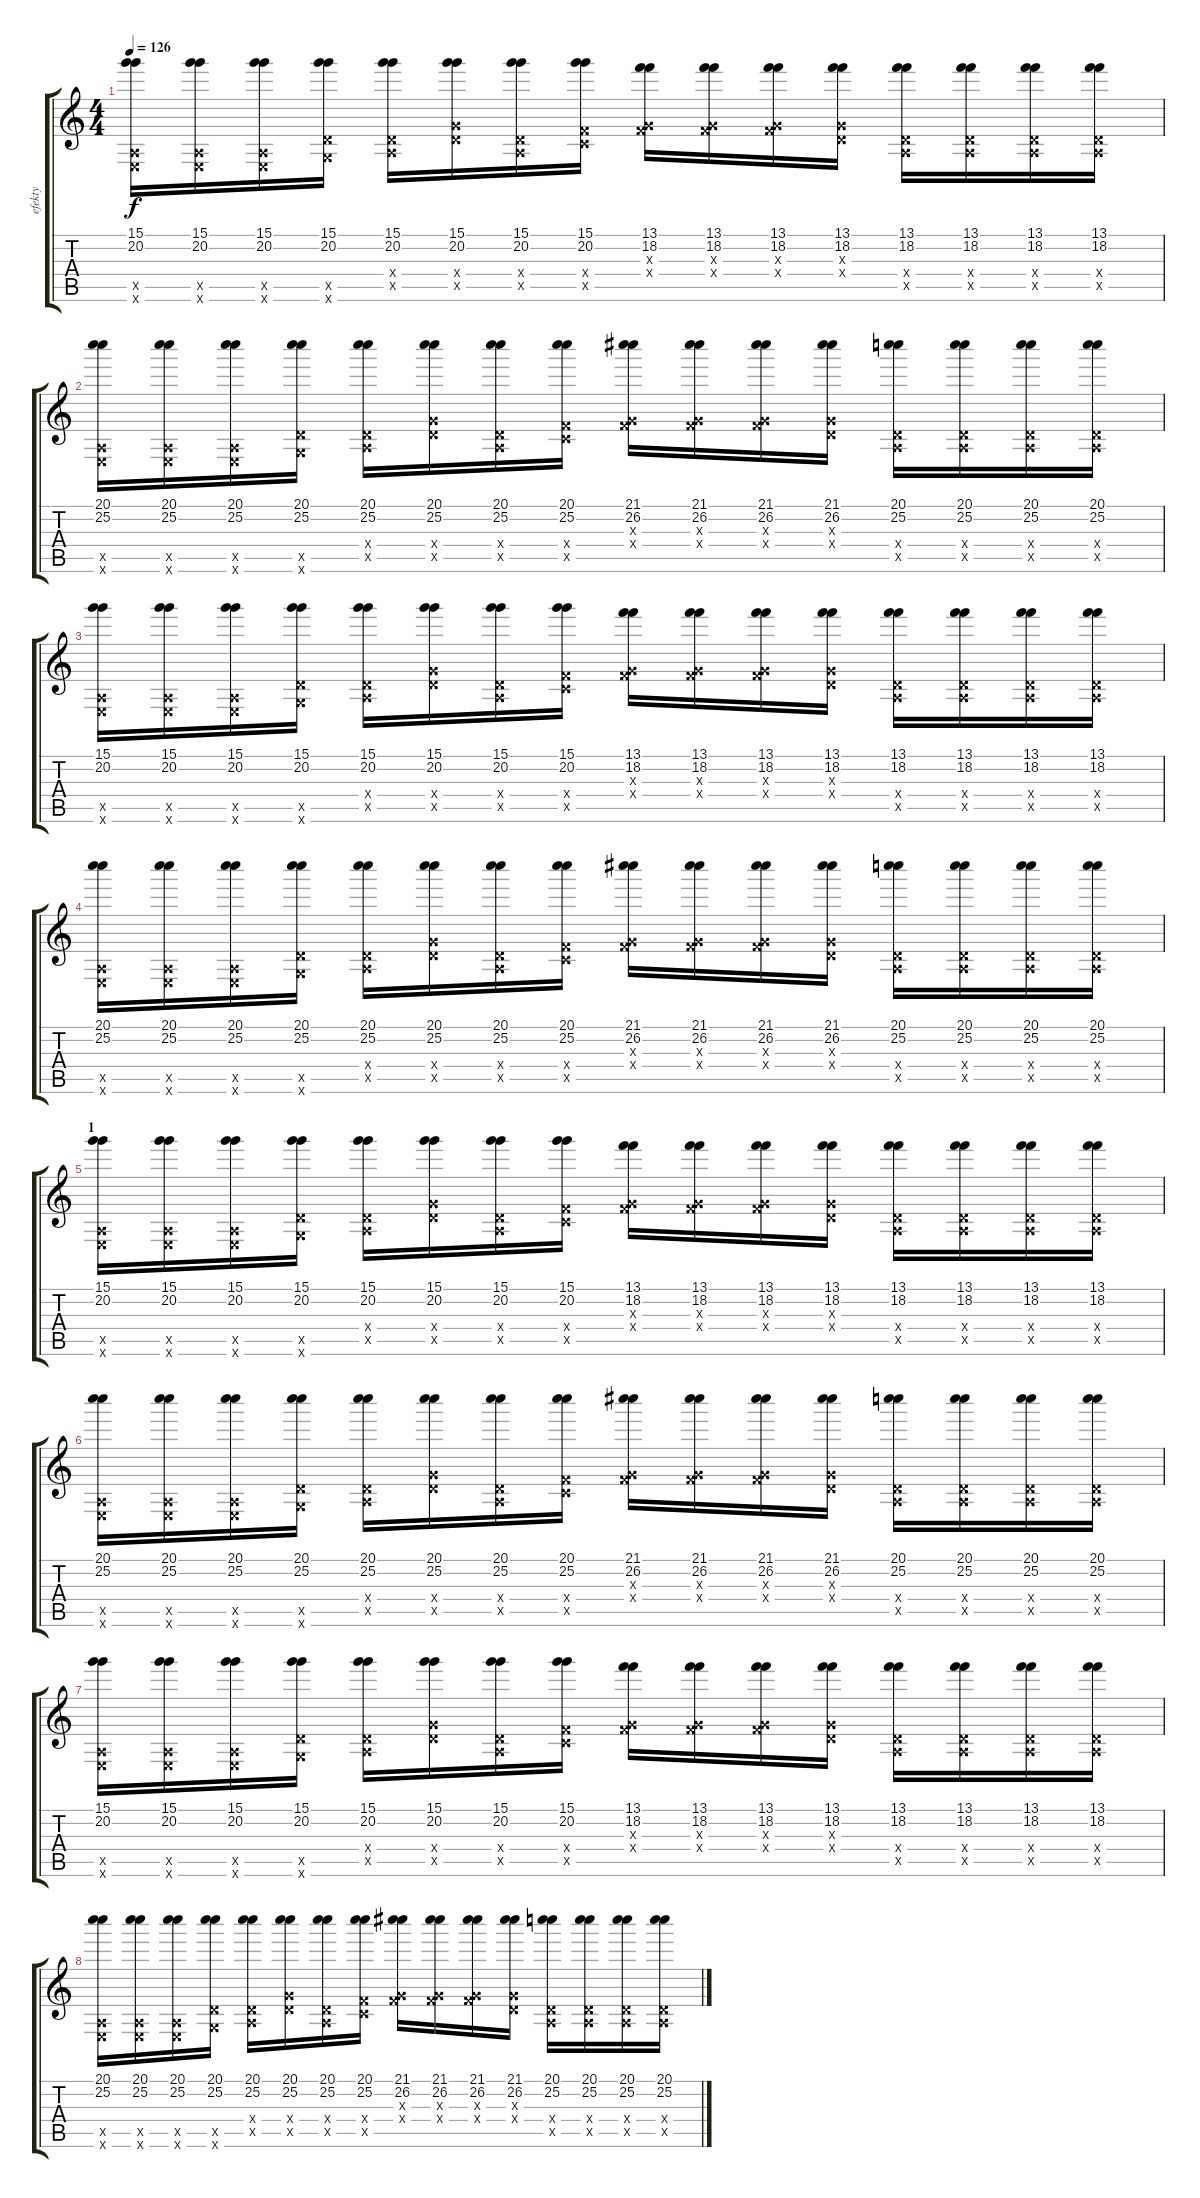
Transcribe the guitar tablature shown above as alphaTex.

\track ("efekty" "efekty") {instrument guitarharmonics}
\staff {score tabs}
\tuning (E4 B3 G3 D3 A2 E2) {hide}
\ts (4 4)
\tempo 126
\clef g2
\ks c
(15.1 20.2 0.5{x} 0.6{x}).16{dy f} (15.1 20.2 0.5{x} 0.6{x}).16 (15.1 20.2 0.5{x} 0.6{x}).16 (15.1 20.2 5.5{x} 3.6{x}).16 (15.1 20.2 0.4{x} 0.5{x}).16 (15.1 20.2 5.4{x} 5.5{x}).16 (15.1 20.2 0.4{x} 0.5{x}).16 (15.1 20.2 3.4{x} 3.5{x}).16 (13.1 18.2 0.3{x} 3.4{x}).16 (13.1 18.2 0.3{x} 3.4{x}).16 (13.1 18.2 0.3{x} 3.4{x}).16 (13.1 18.2 0.3{x} 0.4{x}).16 (13.1 18.2 0.4{x} 0.5{x}).16 (13.1 18.2 0.4{x} 0.5{x}).16 (13.1 18.2 0.4{x} 0.5{x}).16 (13.1 18.2 0.4{x} 0.5{x}).16 |
(20.1 25.2 0.5{x} 0.6{x}).16 (20.1 25.2 0.5{x} 0.6{x}).16 (20.1 25.2 0.5{x} 0.6{x}).16 (20.1 25.2 5.5{x} 3.6{x}).16 (20.1 25.2 0.4{x} 0.5{x}).16 (20.1 25.2 5.4{x} 5.5{x}).16 (20.1 25.2 0.4{x} 0.5{x}).16 (20.1 25.2 3.4{x} 3.5{x}).16 (21.1 26.2 0.3{x} 3.4{x}).16 (21.1 26.2 0.3{x} 3.4{x}).16 (21.1 26.2 0.3{x} 3.4{x}).16 (21.1 26.2 0.3{x} 0.4{x}).16 (20.1 25.2 0.4{x} 0.5{x}).16 (20.1 25.2 0.4{x} 0.5{x}).16 (20.1 25.2 0.4{x} 0.5{x}).16 (20.1 25.2 0.4{x} 0.5{x}).16 |
(15.1 20.2 0.5{x} 0.6{x}).16 (15.1 20.2 0.5{x} 0.6{x}).16 (15.1 20.2 0.5{x} 0.6{x}).16 (15.1 20.2 5.5{x} 3.6{x}).16 (15.1 20.2 0.4{x} 0.5{x}).16 (15.1 20.2 5.4{x} 5.5{x}).16 (15.1 20.2 0.4{x} 0.5{x}).16 (15.1 20.2 3.4{x} 3.5{x}).16 (13.1 18.2 0.3{x} 3.4{x}).16 (13.1 18.2 0.3{x} 3.4{x}).16 (13.1 18.2 0.3{x} 3.4{x}).16 (13.1 18.2 0.3{x} 0.4{x}).16 (13.1 18.2 0.4{x} 0.5{x}).16 (13.1 18.2 0.4{x} 0.5{x}).16 (13.1 18.2 0.4{x} 0.5{x}).16 (13.1 18.2 0.4{x} 0.5{x}).16 |
(20.1 25.2 0.5{x} 0.6{x}).16 (20.1 25.2 0.5{x} 0.6{x}).16 (20.1 25.2 0.5{x} 0.6{x}).16 (20.1 25.2 5.5{x} 3.6{x}).16 (20.1 25.2 0.4{x} 0.5{x}).16 (20.1 25.2 5.4{x} 5.5{x}).16 (20.1 25.2 0.4{x} 0.5{x}).16 (20.1 25.2 3.4{x} 3.5{x}).16 (21.1 26.2 0.3{x} 3.4{x}).16 (21.1 26.2 0.3{x} 3.4{x}).16 (21.1 26.2 0.3{x} 3.4{x}).16 (21.1 26.2 0.3{x} 0.4{x}).16 (20.1 25.2 0.4{x} 0.5{x}).16 (20.1 25.2 0.4{x} 0.5{x}).16 (20.1 25.2 0.4{x} 0.5{x}).16 (20.1 25.2 0.4{x} 0.5{x}).16 |
\section ("" "1")
(15.1 20.2 0.5{x} 0.6{x}).16 (15.1 20.2 0.5{x} 0.6{x}).16 (15.1 20.2 0.5{x} 0.6{x}).16 (15.1 20.2 5.5{x} 3.6{x}).16 (15.1 20.2 0.4{x} 0.5{x}).16 (15.1 20.2 5.4{x} 5.5{x}).16 (15.1 20.2 0.4{x} 0.5{x}).16 (15.1 20.2 3.4{x} 3.5{x}).16 (13.1 18.2 0.3{x} 3.4{x}).16 (13.1 18.2 0.3{x} 3.4{x}).16 (13.1 18.2 0.3{x} 3.4{x}).16 (13.1 18.2 0.3{x} 0.4{x}).16 (13.1 18.2 0.4{x} 0.5{x}).16 (13.1 18.2 0.4{x} 0.5{x}).16 (13.1 18.2 0.4{x} 0.5{x}).16 (13.1 18.2 0.4{x} 0.5{x}).16 |
(20.1 25.2 0.5{x} 0.6{x}).16 (20.1 25.2 0.5{x} 0.6{x}).16 (20.1 25.2 0.5{x} 0.6{x}).16 (20.1 25.2 5.5{x} 3.6{x}).16 (20.1 25.2 0.4{x} 0.5{x}).16 (20.1 25.2 5.4{x} 5.5{x}).16 (20.1 25.2 0.4{x} 0.5{x}).16 (20.1 25.2 3.4{x} 3.5{x}).16 (21.1 26.2 0.3{x} 3.4{x}).16 (21.1 26.2 0.3{x} 3.4{x}).16 (21.1 26.2 0.3{x} 3.4{x}).16 (21.1 26.2 0.3{x} 0.4{x}).16 (20.1 25.2 0.4{x} 0.5{x}).16 (20.1 25.2 0.4{x} 0.5{x}).16 (20.1 25.2 0.4{x} 0.5{x}).16 (20.1 25.2 0.4{x} 0.5{x}).16 |
(15.1 20.2 0.5{x} 0.6{x}).16 (15.1 20.2 0.5{x} 0.6{x}).16 (15.1 20.2 0.5{x} 0.6{x}).16 (15.1 20.2 5.5{x} 3.6{x}).16 (15.1 20.2 0.4{x} 0.5{x}).16 (15.1 20.2 5.4{x} 5.5{x}).16 (15.1 20.2 0.4{x} 0.5{x}).16 (15.1 20.2 3.4{x} 3.5{x}).16 (13.1 18.2 0.3{x} 3.4{x}).16 (13.1 18.2 0.3{x} 3.4{x}).16 (13.1 18.2 0.3{x} 3.4{x}).16 (13.1 18.2 0.3{x} 0.4{x}).16 (13.1 18.2 0.4{x} 0.5{x}).16 (13.1 18.2 0.4{x} 0.5{x}).16 (13.1 18.2 0.4{x} 0.5{x}).16 (13.1 18.2 0.4{x} 0.5{x}).16 |
(20.1 25.2 0.5{x} 0.6{x}).16 (20.1 25.2 0.5{x} 0.6{x}).16 (20.1 25.2 0.5{x} 0.6{x}).16 (20.1 25.2 5.5{x} 3.6{x}).16 (20.1 25.2 0.4{x} 0.5{x}).16 (20.1 25.2 5.4{x} 5.5{x}).16 (20.1 25.2 0.4{x} 0.5{x}).16 (20.1 25.2 3.4{x} 3.5{x}).16 (21.1 26.2 0.3{x} 3.4{x}).16 (21.1 26.2 0.3{x} 3.4{x}).16 (21.1 26.2 0.3{x} 3.4{x}).16 (21.1 26.2 0.3{x} 0.4{x}).16 (20.1 25.2 0.4{x} 0.5{x}).16 (20.1 25.2 0.4{x} 0.5{x}).16 (20.1 25.2 0.4{x} 0.5{x}).16 (20.1 25.2 0.4{x} 0.5{x}).16
